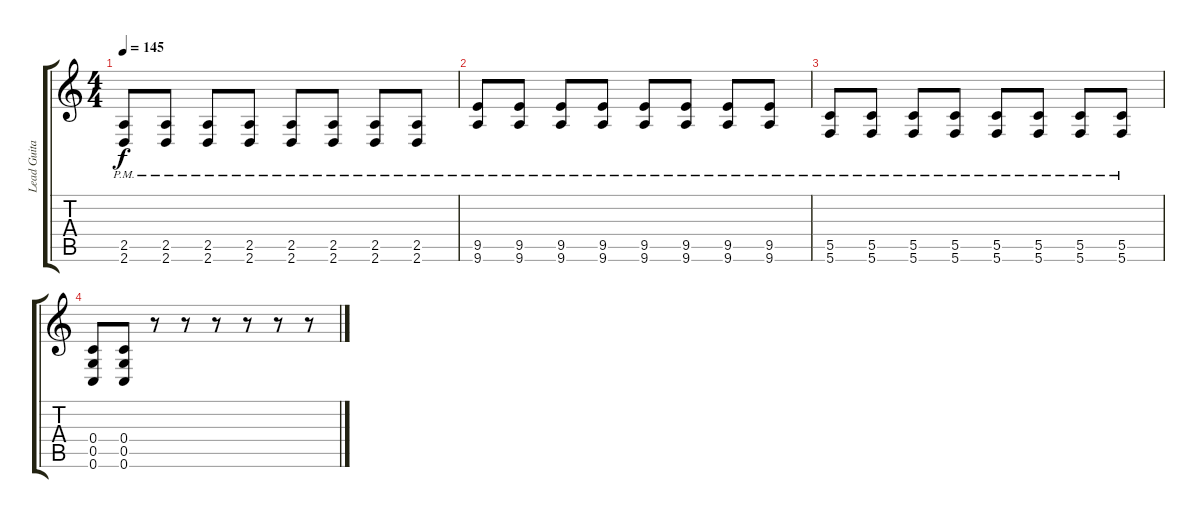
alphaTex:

\track ("Lead Guitar" "Lead Guita") {instrument distortionguitar}
\staff {score tabs}
\tuning (D4 A3 F3 C3 G2 C2) {hide}
\ts (4 4)
\tempo 145
\clef g2
\ks c
(2.5{pm} 2.6{pm}).8{dy f} (2.5{pm} 2.6{pm}).8 (2.5{pm} 2.6{pm}).8 (2.5{pm} 2.6{pm}).8 (2.5{pm} 2.6{pm}).8 (2.5{pm} 2.6{pm}).8 (2.5{pm} 2.6{pm}).8 (2.5{pm} 2.6{pm}).8 |
(9.5{pm} 9.6{pm}).8 (9.5{pm} 9.6{pm}).8 (9.5{pm} 9.6{pm}).8 (9.5{pm} 9.6{pm}).8 (9.5{pm} 9.6{pm}).8 (9.5{pm} 9.6{pm}).8 (9.5{pm} 9.6{pm}).8 (9.5{pm} 9.6{pm}).8 |
(5.5{pm} 5.6{pm}).8 (5.5{pm} 5.6{pm}).8 (5.5{pm} 5.6{pm}).8 (5.5{pm} 5.6{pm}).8 (5.5{pm} 5.6{pm}).8 (5.5{pm} 5.6{pm}).8 (5.5{pm} 5.6{pm}).8 (5.5{pm} 5.6{pm}).8 |
(0.4 0.5 0.6).8 (0.4 0.5 0.6).8 r.8 r.8 r.8 r.8 r.8 r.8
